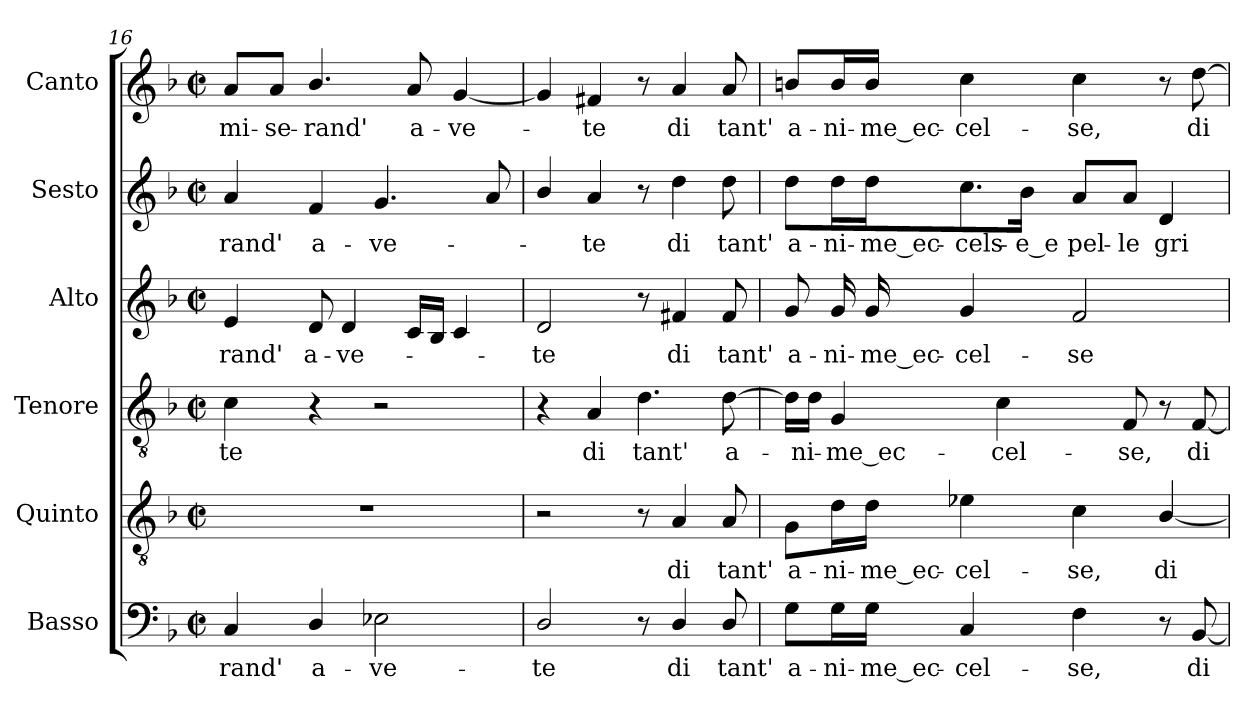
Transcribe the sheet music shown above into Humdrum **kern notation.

**kern	**text	**kern	**text	**kern	**text	**kern	**text	**kern	**text	**kern	**text
*part6	*part6	*part5	*part5	*part4	*part4	*part3	*part3	*part2	*part2	*part1	*part1
*staff6	*staff6	*staff5	*staff5	*staff4	*staff4	*staff3	*staff3	*staff2	*staff2	*staff1	*staff1
*I"Basso	*	*I"Quinto	*	*I"Tenore	*	*I"Alto	*	*I"Sesto	*	*I"Canto	*
*I'B.	*	*I'T.	*	*I'T.	*	*I'A.	*	*I'S.	*	*	*
*clefF4	*	*clefGv2	*	*clefGv2	*	*clefG2	*	*clefG2	*	*clefG2	*
*	*	*ITrd7c12	*	*ITrd7c12	*	*	*	*	*	*	*
*k[b-]	*	*k[b-]	*	*k[b-]	*	*k[b-]	*	*k[b-]	*	*k[b-]	*
*F:	*	*F:	*	*F:	*	*F:	*	*F:	*	*F:	*
*M2/2	*	*M2/2	*	*M2/2	*	*M2/2	*	*M2/2	*	*M2/2	*
*met(c|)	*	*met(c|)	*	*met(c|)	*	*met(c|)	*	*met(c|)	*	*met(c|)	*
=16	=16	=16	=16	=16	=16	=16	=16	=16	=16	=16	=16
!	!LO:LY:b:color=#000000	!	!	!	!	!	!	!	!	!	!
!	!	!	!	!	!LO:LY:b:color=#000000	!	!	!	!	!	!
!	!	!	!	!	!	!	!LO:LY:b:color=#000000	!	!	!	!
!	!	!	!	!	!	!	!	!	!LO:LY:b:color=#000000	!	!
!	!	!	!	!	!	!	!	!	!	!	!LO:LY:b:color=#000000
4Ci/	-rand'	1r	.	4Ci\	-te	4ei/	-rand'	4ai/	-rand'	8ai/L	mi-
!	!	!	!	!	!	!	!	!	!	!	!LO:LY:b:color=#000000
.	.	.	.	.	.	.	.	.	.	8ai/J	-se-
!	!LO:LY:b:color=#000000	!	!	!	!	!	!	!	!	!	!
!	!	!	!	!	!	!	!LO:LY:b:color=#000000	!	!	!	!
!	!	!	!	!	!	!	!	!	!LO:LY:b:color=#000000	!	!
!	!	!	!	!	!	!	!	!	!	!	!LO:LY:b:color=#000000
4Di/	a-	.	.	4r	.	8di/	a-	4fi/	a-	4.b-i/	-rand'
!	!	!	!	!	!	!	!LO:LY:b:color=#000000	!	!	!	!
.	.	.	.	.	.	4di/	-ve-	.	.	.	.
!	!LO:LY:b:color=#000000	!	!	!	!	!	!	!	!	!	!
!	!	!	!	!	!	!	!	!	!LO:LY:b:color=#000000	!	!
2E-Xi\	-ve-	.	.	2r	.	.	.	4.gi/	-ve-	.	.
!	!	!	!	!	!	!	!	!	!	!	!LO:LY:b:color=#000000
.	.	.	.	.	.	16ci/LL	.	.	.	8ai/	a-
.	.	.	.	.	.	16B-i/JJ	.	.	.	.	.
!	!	!	!	!	!	!	!	!	!	!	!LO:LY:b:color=#000000
.	.	.	.	.	.	4ci/	.	.	.	[4gi/	-ve-
.	.	.	.	.	.	.	.	8ai/	.	.	.
=17	=17	=17	=17	=17	=17	=17	=17	=17	=17	=17	=17
!	!LO:LY:b:color=#000000	!	!	!	!	!	!	!	!	!	!
!	!	!	!	!	!	!	!LO:LY:b:color=#000000	!	!	!	!
2Di/	-te	2r	.	4r	.	2di/	-te	4b-i/	.	4gi/]	.
!	!	!	!	!	!LO:LY:b:color=#000000	!	!	!	!	!	!
!	!	!	!	!	!	!	!	!	!LO:LY:b:color=#000000	!	!
!	!	!	!	!	!	!	!	!	!	!	!LO:LY:b:color=#000000
.	.	.	.	4AAi/	di	.	.	4ai/	-te	4f#Xi/	-te
!	!	!	!	!	!LO:LY:b:color=#000000	!	!	!	!	!	!
8r	.	8r	.	4.Di\	tant'	8r	.	8r	.	8r	.
!	!LO:LY:b:color=#000000	!	!	!	!	!	!	!	!	!	!
!	!	!	!LO:LY:b:color=#000000	!	!	!	!	!	!	!	!
!	!	!	!	!	!	!	!LO:LY:b:color=#000000	!	!	!	!
!	!	!	!	!	!	!	!	!	!LO:LY:b:color=#000000	!	!
!	!	!	!	!	!	!	!	!	!	!	!LO:LY:b:color=#000000
4Di/	di	4AAi/	di	.	.	4f#Xi/	di	4ddi\	di	4ai/	di
!	!LO:LY:b:color=#000000	!	!	!	!	!	!	!	!	!	!
!	!	!	!LO:LY:b:color=#000000	!	!	!	!	!	!	!	!
!	!	!	!	!	!LO:LY:b:color=#000000	!	!	!	!	!	!
!	!	!	!	!	!	!	!LO:LY:b:color=#000000	!	!	!	!
!	!	!	!	!	!	!	!	!	!LO:LY:b:color=#000000	!	!
!	!	!	!	!	!	!	!	!	!	!	!LO:LY:b:color=#000000
8Di/	tant'	8AAi/	tant'	[8Di\	a-	8f#i/	tant'	8ddi\	tant'	8ai/	tant'
!!LO:LB:g=z
=18	=18	=18	=18	=18	=18	=18	=18	=18	=18	=18	=18
!	!LO:LY:b:color=#000000	!	!	!	!	!	!	!	!	!	!
!	!	!	!LO:LY:b:color=#000000	!	!	!	!	!	!	!	!
!	!	!	!	!	!	!	!LO:LY:b:color=#000000	!	!	!	!
!	!	!	!	!	!	!	!	!	!LO:LY:b:color=#000000	!	!
!	!	!	!	!	!	!	!	!	!	!	!LO:LY:b:color=#000000
8Gi\L	a-	8GGi\L	a-	16Di\LL]	.	8gi/	a-	8ddi\L	a-	8bni/L	a-
!	!	!	!	!	!LO:LY:b:color=#000000	!	!	!	!	!	!
.	.	.	.	16Di\JJ	-ni-	.	.	.	.	.	.
!	!LO:LY:b:color=#000000	!	!	!	!	!	!	!	!	!	!
!	!	!	!LO:LY:b:color=#000000	!	!	!	!	!	!	!	!
!	!	!	!	!	!LO:LY:b:color=#000000	!	!	!	!	!	!
!	!	!	!	!	!	!	!LO:LY:b:color=#000000	!	!	!	!
!	!	!	!	!	!	!	!	!	!LO:LY:b:color=#000000	!	!
!	!	!	!	!	!	!	!	!	!	!	!LO:LY:b:color=#000000
16Gi\L	-ni-	16Di\L	-ni-	4GGi/	-me_ec-	16gi/	-ni-	16ddi\L	-ni-	16bi/L	-ni-
!	!LO:LY:b:color=#000000	!	!	!	!	!	!	!	!	!	!
!	!	!	!LO:LY:b:color=#000000	!	!	!	!	!	!	!	!
!	!	!	!	!	!	!	!LO:LY:b:color=#000000	!	!	!	!
!	!	!	!	!	!	!	!	!	!LO:LY:b:color=#000000	!	!
!	!	!	!	!	!	!	!	!	!	!	!LO:LY:b:color=#000000
16Gi\JJ	-me_ec-	16Di\JJ	-me_ec-	.	.	16gi/	-me_ec-	16ddi\J	-me_ec-	16bi/JJ	-me_ec-
!	!LO:LY:b:color=#000000	!	!	!	!	!	!	!	!	!	!
!	!	!	!LO:LY:b:color=#000000	!	!	!	!	!	!	!	!
!	!	!	!	!	!	!	!LO:LY:b:color=#000000	!	!	!	!
!	!	!	!	!	!	!	!	!	!LO:LY:b:color=#000000	!	!
!	!	!	!	!	!	!	!	!	!	!	!LO:LY:b:color=#000000
4Ci/	-cel-	4E-Xi\	-cel-	.	.	4gi/	-cel-	8.cci\	-cels-	4cci\	-cel-
!	!	!	!	!	!LO:LY:b:color=#000000	!	!	!	!	!	!
.	.	.	.	4Ci\	-cel-	.	.	.	.	.	.
!	!	!	!	!	!	!	!	!	!LO:LY:b:color=#000000	!	!
.	.	.	.	.	.	.	.	16b-i\Jk	-e_e	.	.
!	!LO:LY:b:color=#000000	!	!	!	!	!	!	!	!	!	!
!	!	!	!LO:LY:b:color=#000000	!	!	!	!	!	!	!	!
!	!	!	!	!	!	!	!LO:LY:b:color=#000000	!	!	!	!
!	!	!	!	!	!	!	!	!	!LO:LY:b:color=#000000	!	!
!	!	!	!	!	!	!	!	!	!	!	!LO:LY:b:color=#000000
4Fi\	-se,	4Ci\	-se,	.	.	2fi/	-se	8ai/L	pel-	4cci\	-se,
!	!	!	!	!	!LO:LY:b:color=#000000	!	!	!	!	!	!
!	!	!	!	!	!	!	!	!	!LO:LY:b:color=#000000	!	!
.	.	.	.	8FFi/	-se,	.	.	8ai/J	-le	.	.
!	!	!	!LO:LY:b:color=#000000	!	!	!	!	!	!	!	!
!	!	!	!	!	!	!	!	!	!LO:LY:b:color=#000000	!	!
8r	.	[4BB-i/	di	8r	.	.	.	4di/	gri-	8r	.
!	!LO:LY:b:color=#000000	!	!	!	!	!	!	!	!	!	!
!	!	!	!	!	!LO:LY:b:color=#000000	!	!	!	!	!	!
!	!	!	!	!	!	!	!	!	!	!	!LO:LY:b:color=#000000
[8BB-i/	di	.	.	[8FFi/	di	.	.	.	.	[8ddi\	di
=	=	=	=	=	=	=	=	=	=	=	=
*-	*-	*-	*-	*-	*-	*-	*-	*-	*-	*-	*-
